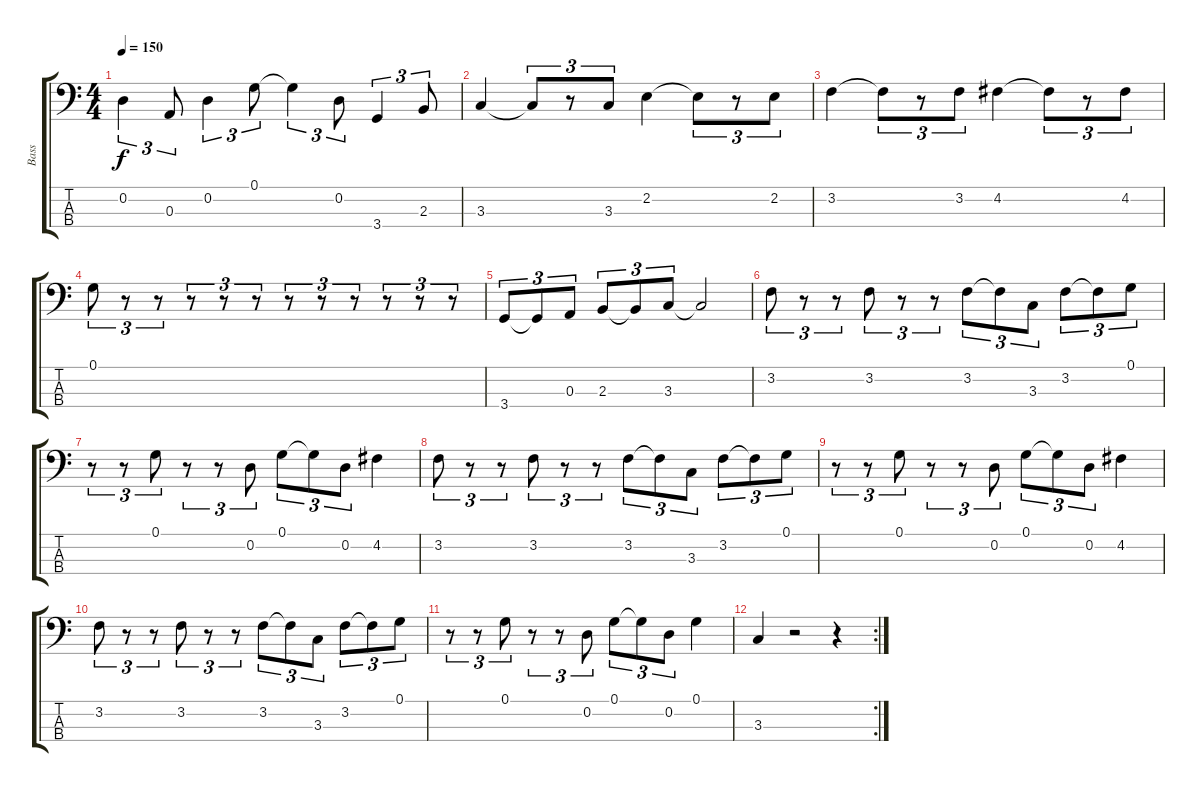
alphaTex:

\track ("Bass" "Bass") {instrument electricbassfinger}
\staff {score tabs}
\tuning (G2 D2 A1 E1) {hide}
\ts (4 4)
\tempo 150
\clef f4
\ks c
0.2.4{tu (3 2) dy f} 0.3.8{tu (3 2)} 0.2.4{tu (3 2)} 0.1.8{tu (3 2)} 0.1{t}.4{tu (3 2)} 0.2.8{tu (3 2)} 3.4.4{tu (3 2)} 2.3.8{tu (3 2)} |
3.3.4 3.3{t}.8{tu (3 2)} r.8{tu (3 2)} 3.3.8{tu (3 2)} 2.2.4 2.2{t}.8{tu (3 2)} r.8{tu (3 2)} 2.2.8{tu (3 2)} |
3.2.4 3.2{t}.8{tu (3 2)} r.8{tu (3 2)} 3.2.8{tu (3 2)} 4.2.4 4.2{t}.8{tu (3 2)} r.8{tu (3 2)} 4.2.8{tu (3 2)} |
0.1.8{tu (3 2)} r.8{tu (3 2)} r.8{tu (3 2)} r.8{tu (3 2)} r.8{tu (3 2)} r.8{tu (3 2)} r.8{tu (3 2)} r.8{tu (3 2)} r.8{tu (3 2)} r.8{tu (3 2)} r.8{tu (3 2)} r.8{tu (3 2)} |
3.4.8{tu (3 2)} 3.4{t}.8{tu (3 2)} 0.3.8{tu (3 2)} 2.3.8{tu (3 2)} 2.3{t}.8{tu (3 2)} 3.3.8{tu (3 2)} 3.3{t}.2 |
3.2.8{tu (3 2)} r.8{tu (3 2)} r.8{tu (3 2)} 3.2.8{tu (3 2)} r.8{tu (3 2)} r.8{tu (3 2)} 3.2.8{tu (3 2)} 3.2{t}.8{tu (3 2)} 3.3.8{tu (3 2)} 3.2.8{tu (3 2)} 3.2{t}.8{tu (3 2)} 0.1.8{tu (3 2)} |
r.8{tu (3 2)} r.8{tu (3 2)} 0.1.8{tu (3 2)} r.8{tu (3 2)} r.8{tu (3 2)} 0.2.8{tu (3 2)} 0.1.8{tu (3 2)} 0.1{t}.8{tu (3 2)} 0.2.8{tu (3 2)} 4.2.4 |
3.2.8{tu (3 2)} r.8{tu (3 2)} r.8{tu (3 2)} 3.2.8{tu (3 2)} r.8{tu (3 2)} r.8{tu (3 2)} 3.2.8{tu (3 2)} 3.2{t}.8{tu (3 2)} 3.3.8{tu (3 2)} 3.2.8{tu (3 2)} 3.2{t}.8{tu (3 2)} 0.1.8{tu (3 2)} |
r.8{tu (3 2)} r.8{tu (3 2)} 0.1.8{tu (3 2)} r.8{tu (3 2)} r.8{tu (3 2)} 0.2.8{tu (3 2)} 0.1.8{tu (3 2)} 0.1{t}.8{tu (3 2)} 0.2.8{tu (3 2)} 4.2.4 |
3.2.8{tu (3 2)} r.8{tu (3 2)} r.8{tu (3 2)} 3.2.8{tu (3 2)} r.8{tu (3 2)} r.8{tu (3 2)} 3.2.8{tu (3 2)} 3.2{t}.8{tu (3 2)} 3.3.8{tu (3 2)} 3.2.8{tu (3 2)} 3.2{t}.8{tu (3 2)} 0.1.8{tu (3 2)} |
r.8{tu (3 2)} r.8{tu (3 2)} 0.1.8{tu (3 2)} r.8{tu (3 2)} r.8{tu (3 2)} 0.2.8{tu (3 2)} 0.1.8{tu (3 2)} 0.1{t}.8{tu (3 2)} 0.2.8{tu (3 2)} 0.1.4 |
\rc 2
3.3.4 r.2 r.4
